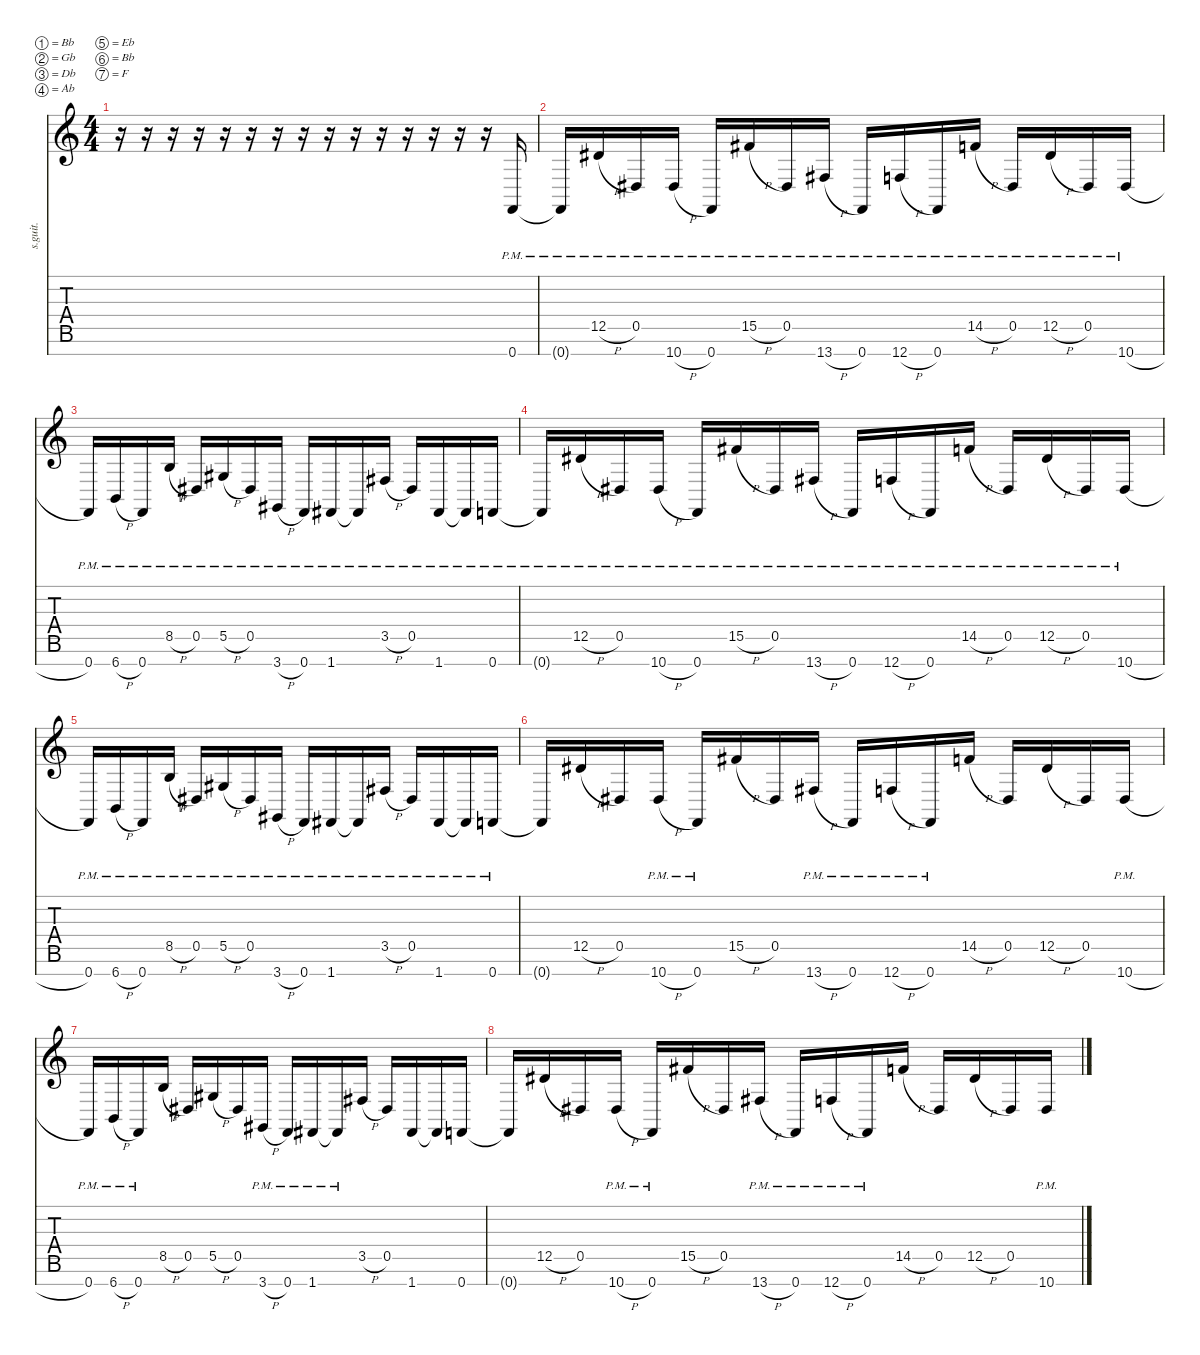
\defaultSystemsLayout 4
\hideDynamics
\bracketExtendMode nobrackets
\track ("Fredrik Thordendal" "s.guit.") {instrument distortionguitar}
\staff {score tabs}
\tuning (Bb3 Gb3 Db3 Ab2 Eb2 Bb1 F1)
\ts (4 4)
\beaming (8 2 2 2 2)
\tempo (110 hide)
\clef g2
\ks c
r.16{dy mf instrument distortionguitar} r.16 r.16 r.16 r.16 r.16 r.16 r.16 r.16 r.16 r.16 r.16 r.16 r.16 r.16 0.7{pm}.16{lyrics (0 "") lyrics (1 "") lyrics (2 "") lyrics (3 "") lyrics (4 "")} |
0.7{pm t}.16{lyrics (0 "") lyrics (1 "") lyrics (2 "") lyrics (3 "") lyrics (4 "") dy f} 12.5{h pm acc #}.16{lyrics (0 "") lyrics (1 "") lyrics (2 "") lyrics (3 "") lyrics (4 "")} 0.5{pm acc #}.16{lyrics (0 "") lyrics (1 "") lyrics (2 "") lyrics (3 "") lyrics (4 "")} 10.7{h pm acc #}.16{lyrics (0 "") lyrics (1 "") lyrics (2 "") lyrics (3 "") lyrics (4 "")} 0.7{pm}.16{lyrics (0 "") lyrics (1 "") lyrics (2 "") lyrics (3 "") lyrics (4 "")} 15.5{h pm acc #}.16{lyrics (0 "") lyrics (1 "") lyrics (2 "") lyrics (3 "") lyrics (4 "")} 0.5{pm acc #}.16{lyrics (0 "") lyrics (1 "") lyrics (2 "") lyrics (3 "") lyrics (4 "")} 13.7{h pm acc #}.16{lyrics (0 "") lyrics (1 "") lyrics (2 "") lyrics (3 "") lyrics (4 "")} 0.7{pm}.16{lyrics (0 "") lyrics (1 "") lyrics (2 "") lyrics (3 "") lyrics (4 "")} 12.7{h pm}.16{lyrics (0 "") lyrics (1 "") lyrics (2 "") lyrics (3 "") lyrics (4 "")} 0.7{pm}.16{lyrics (0 "") lyrics (1 "") lyrics (2 "") lyrics (3 "") lyrics (4 "")} 14.5{h pm}.16{lyrics (0 "") lyrics (1 "") lyrics (2 "") lyrics (3 "") lyrics (4 "")} 0.5{pm acc #}.16{lyrics (0 "") lyrics (1 "") lyrics (2 "") lyrics (3 "") lyrics (4 "")} 12.5{h pm acc #}.16{lyrics (0 "") lyrics (1 "") lyrics (2 "") lyrics (3 "") lyrics (4 "")} 0.5{pm acc #}.16{lyrics (0 "") lyrics (1 "") lyrics (2 "") lyrics (3 "") lyrics (4 "")} 10.7{h pm acc #}.16{lyrics (0 "") lyrics (1 "") lyrics (2 "") lyrics (3 "") lyrics (4 "")} |
0.7{pm}.16{lyrics (0 "") lyrics (1 "") lyrics (2 "") lyrics (3 "") lyrics (4 "")} 6.7{h pm}.16{lyrics (0 "") lyrics (1 "") lyrics (2 "") lyrics (3 "") lyrics (4 "")} 0.7{pm}.16{lyrics (0 "") lyrics (1 "") lyrics (2 "") lyrics (3 "") lyrics (4 "")} 8.5{h pm}.16{lyrics (0 "") lyrics (1 "") lyrics (2 "") lyrics (3 "") lyrics (4 "")} 0.5{pm acc #}.16{lyrics (0 "") lyrics (1 "") lyrics (2 "") lyrics (3 "") lyrics (4 "")} 5.5{h pm acc #}.16{lyrics (0 "") lyrics (1 "") lyrics (2 "") lyrics (3 "") lyrics (4 "")} 0.5{pm acc #}.16{lyrics (0 "") lyrics (1 "") lyrics (2 "") lyrics (3 "") lyrics (4 "")} 3.7{h pm acc #}.16{lyrics (0 "") lyrics (1 "") lyrics (2 "") lyrics (3 "") lyrics (4 "")} 0.7{pm}.16{lyrics (0 "") lyrics (1 "") lyrics (2 "") lyrics (3 "") lyrics (4 "")} 1.7{pm acc #}.16{lyrics (0 "") lyrics (1 "") lyrics (2 "") lyrics (3 "") lyrics (4 "")} 1.7{pm t acc #}.16{lyrics (0 "") lyrics (1 "") lyrics (2 "") lyrics (3 "") lyrics (4 "")} 3.5{h pm acc #}.16{lyrics (0 "") lyrics (1 "") lyrics (2 "") lyrics (3 "") lyrics (4 "")} 0.5{pm acc #}.16{lyrics (0 "") lyrics (1 "") lyrics (2 "") lyrics (3 "") lyrics (4 "")} 1.7{pm acc #}.16{lyrics (0 "") lyrics (1 "") lyrics (2 "") lyrics (3 "") lyrics (4 "")} 1.7{pm t acc #}.16{lyrics (0 "") lyrics (1 "") lyrics (2 "") lyrics (3 "") lyrics (4 "")} 0.7{pm}.16{lyrics (0 "") lyrics (1 "") lyrics (2 "") lyrics (3 "") lyrics (4 "")} |
0.7{pm t}.16{lyrics (0 "") lyrics (1 "") lyrics (2 "") lyrics (3 "") lyrics (4 "")} 12.5{h pm acc #}.16{lyrics (0 "") lyrics (1 "") lyrics (2 "") lyrics (3 "") lyrics (4 "")} 0.5{pm acc #}.16{lyrics (0 "") lyrics (1 "") lyrics (2 "") lyrics (3 "") lyrics (4 "")} 10.7{h pm acc #}.16{lyrics (0 "") lyrics (1 "") lyrics (2 "") lyrics (3 "") lyrics (4 "")} 0.7{pm}.16{lyrics (0 "") lyrics (1 "") lyrics (2 "") lyrics (3 "") lyrics (4 "")} 15.5{h pm acc #}.16{lyrics (0 "") lyrics (1 "") lyrics (2 "") lyrics (3 "") lyrics (4 "")} 0.5{pm acc #}.16{lyrics (0 "") lyrics (1 "") lyrics (2 "") lyrics (3 "") lyrics (4 "")} 13.7{h pm acc #}.16{lyrics (0 "") lyrics (1 "") lyrics (2 "") lyrics (3 "") lyrics (4 "")} 0.7{pm}.16{lyrics (0 "") lyrics (1 "") lyrics (2 "") lyrics (3 "") lyrics (4 "")} 12.7{h pm}.16{lyrics (0 "") lyrics (1 "") lyrics (2 "") lyrics (3 "") lyrics (4 "")} 0.7{pm}.16{lyrics (0 "") lyrics (1 "") lyrics (2 "") lyrics (3 "") lyrics (4 "")} 14.5{h pm}.16{lyrics (0 "") lyrics (1 "") lyrics (2 "") lyrics (3 "") lyrics (4 "")} 0.5{pm acc #}.16{lyrics (0 "") lyrics (1 "") lyrics (2 "") lyrics (3 "") lyrics (4 "")} 12.5{h pm acc #}.16{lyrics (0 "") lyrics (1 "") lyrics (2 "") lyrics (3 "") lyrics (4 "")} 0.5{pm acc #}.16{lyrics (0 "") lyrics (1 "") lyrics (2 "") lyrics (3 "") lyrics (4 "")} 10.7{h pm acc #}.16{lyrics (0 "") lyrics (1 "") lyrics (2 "") lyrics (3 "") lyrics (4 "")} |
0.7{pm}.16{lyrics (0 "") lyrics (1 "") lyrics (2 "") lyrics (3 "") lyrics (4 "")} 6.7{h pm}.16{lyrics (0 "") lyrics (1 "") lyrics (2 "") lyrics (3 "") lyrics (4 "")} 0.7{pm}.16{lyrics (0 "") lyrics (1 "") lyrics (2 "") lyrics (3 "") lyrics (4 "")} 8.5{h pm}.16{lyrics (0 "") lyrics (1 "") lyrics (2 "") lyrics (3 "") lyrics (4 "")} 0.5{pm acc #}.16{lyrics (0 "") lyrics (1 "") lyrics (2 "") lyrics (3 "") lyrics (4 "")} 5.5{h pm acc #}.16{lyrics (0 "") lyrics (1 "") lyrics (2 "") lyrics (3 "") lyrics (4 "")} 0.5{pm acc #}.16{lyrics (0 "") lyrics (1 "") lyrics (2 "") lyrics (3 "") lyrics (4 "")} 3.7{h pm acc #}.16{lyrics (0 "") lyrics (1 "") lyrics (2 "") lyrics (3 "") lyrics (4 "")} 0.7{pm}.16{lyrics (0 "") lyrics (1 "") lyrics (2 "") lyrics (3 "") lyrics (4 "")} 1.7{pm acc #}.16{lyrics (0 "") lyrics (1 "") lyrics (2 "") lyrics (3 "") lyrics (4 "")} 1.7{pm t acc #}.16{lyrics (0 "") lyrics (1 "") lyrics (2 "") lyrics (3 "") lyrics (4 "")} 3.5{h pm acc #}.16{lyrics (0 "") lyrics (1 "") lyrics (2 "") lyrics (3 "") lyrics (4 "")} 0.5{pm acc #}.16{lyrics (0 "") lyrics (1 "") lyrics (2 "") lyrics (3 "") lyrics (4 "")} 1.7{pm acc #}.16{lyrics (0 "") lyrics (1 "") lyrics (2 "") lyrics (3 "") lyrics (4 "")} 1.7{pm t acc #}.16{lyrics (0 "") lyrics (1 "") lyrics (2 "") lyrics (3 "") lyrics (4 "")} 0.7{pm}.16{lyrics (0 "") lyrics (1 "") lyrics (2 "") lyrics (3 "") lyrics (4 "")} |
0.7{t}.16{lyrics (0 "") lyrics (1 "") lyrics (2 "") lyrics (3 "") lyrics (4 "")} 12.5{h acc #}.16{lyrics (0 "") lyrics (1 "") lyrics (2 "") lyrics (3 "") lyrics (4 "")} 0.5{acc #}.16{lyrics (0 "") lyrics (1 "") lyrics (2 "") lyrics (3 "") lyrics (4 "")} 10.7{h pm acc #}.16{lyrics (0 "") lyrics (1 "") lyrics (2 "") lyrics (3 "") lyrics (4 "")} 0.7{pm}.16{lyrics (0 "") lyrics (1 "") lyrics (2 "") lyrics (3 "") lyrics (4 "")} 15.5{h acc #}.16{lyrics (0 "") lyrics (1 "") lyrics (2 "") lyrics (3 "") lyrics (4 "")} 0.5{acc #}.16{lyrics (0 "") lyrics (1 "") lyrics (2 "") lyrics (3 "") lyrics (4 "")} 13.7{h pm acc #}.16{lyrics (0 "") lyrics (1 "") lyrics (2 "") lyrics (3 "") lyrics (4 "")} 0.7{pm}.16{lyrics (0 "") lyrics (1 "") lyrics (2 "") lyrics (3 "") lyrics (4 "")} 12.7{h pm}.16{lyrics (0 "") lyrics (1 "") lyrics (2 "") lyrics (3 "") lyrics (4 "")} 0.7{pm}.16{lyrics (0 "") lyrics (1 "") lyrics (2 "") lyrics (3 "") lyrics (4 "")} 14.5{h}.16{lyrics (0 "") lyrics (1 "") lyrics (2 "") lyrics (3 "") lyrics (4 "")} 0.5{acc #}.16{lyrics (0 "") lyrics (1 "") lyrics (2 "") lyrics (3 "") lyrics (4 "")} 12.5{h acc #}.16{lyrics (0 "") lyrics (1 "") lyrics (2 "") lyrics (3 "") lyrics (4 "")} 0.5{acc #}.16{lyrics (0 "") lyrics (1 "") lyrics (2 "") lyrics (3 "") lyrics (4 "")} 10.7{h pm acc #}.16{lyrics (0 "") lyrics (1 "") lyrics (2 "") lyrics (3 "") lyrics (4 "")} |
0.7{pm}.16{lyrics (0 "") lyrics (1 "") lyrics (2 "") lyrics (3 "") lyrics (4 "")} 6.7{h pm}.16{lyrics (0 "") lyrics (1 "") lyrics (2 "") lyrics (3 "") lyrics (4 "")} 0.7{pm}.16{lyrics (0 "") lyrics (1 "") lyrics (2 "") lyrics (3 "") lyrics (4 "")} 8.5{h}.16{lyrics (0 "") lyrics (1 "") lyrics (2 "") lyrics (3 "") lyrics (4 "")} 0.5{acc #}.16{lyrics (0 "") lyrics (1 "") lyrics (2 "") lyrics (3 "") lyrics (4 "")} 5.5{h acc #}.16{lyrics (0 "") lyrics (1 "") lyrics (2 "") lyrics (3 "") lyrics (4 "")} 0.5{acc #}.16{lyrics (0 "") lyrics (1 "") lyrics (2 "") lyrics (3 "") lyrics (4 "")} 3.7{h pm acc #}.16{lyrics (0 "") lyrics (1 "") lyrics (2 "") lyrics (3 "") lyrics (4 "")} 0.7{pm}.16{lyrics (0 "") lyrics (1 "") lyrics (2 "") lyrics (3 "") lyrics (4 "")} 1.7{pm acc #}.16{lyrics (0 "") lyrics (1 "") lyrics (2 "") lyrics (3 "") lyrics (4 "")} 1.7{pm t acc #}.16{lyrics (0 "") lyrics (1 "") lyrics (2 "") lyrics (3 "") lyrics (4 "")} 3.5{h acc #}.16{lyrics (0 "") lyrics (1 "") lyrics (2 "") lyrics (3 "") lyrics (4 "")} 0.5{acc #}.16{lyrics (0 "") lyrics (1 "") lyrics (2 "") lyrics (3 "") lyrics (4 "")} 1.7{acc #}.16{lyrics (0 "") lyrics (1 "") lyrics (2 "") lyrics (3 "") lyrics (4 "")} 1.7{t acc #}.16{lyrics (0 "") lyrics (1 "") lyrics (2 "") lyrics (3 "") lyrics (4 "")} 0.7.16{lyrics (0 "") lyrics (1 "") lyrics (2 "") lyrics (3 "") lyrics (4 "")} |
0.7{t}.16{lyrics (0 "") lyrics (1 "") lyrics (2 "") lyrics (3 "") lyrics (4 "")} 12.5{h acc #}.16{lyrics (0 "") lyrics (1 "") lyrics (2 "") lyrics (3 "") lyrics (4 "")} 0.5{acc #}.16{lyrics (0 "") lyrics (1 "") lyrics (2 "") lyrics (3 "") lyrics (4 "")} 10.7{h pm acc #}.16{lyrics (0 "") lyrics (1 "") lyrics (2 "") lyrics (3 "") lyrics (4 "")} 0.7{pm}.16{lyrics (0 "") lyrics (1 "") lyrics (2 "") lyrics (3 "") lyrics (4 "")} 15.5{h acc #}.16{lyrics (0 "") lyrics (1 "") lyrics (2 "") lyrics (3 "") lyrics (4 "")} 0.5{acc #}.16{lyrics (0 "") lyrics (1 "") lyrics (2 "") lyrics (3 "") lyrics (4 "")} 13.7{h pm acc #}.16{lyrics (0 "") lyrics (1 "") lyrics (2 "") lyrics (3 "") lyrics (4 "")} 0.7{pm}.16{lyrics (0 "") lyrics (1 "") lyrics (2 "") lyrics (3 "") lyrics (4 "")} 12.7{h pm}.16{lyrics (0 "") lyrics (1 "") lyrics (2 "") lyrics (3 "") lyrics (4 "")} 0.7{pm}.16{lyrics (0 "") lyrics (1 "") lyrics (2 "") lyrics (3 "") lyrics (4 "")} 14.5{h}.16{lyrics (0 "") lyrics (1 "") lyrics (2 "") lyrics (3 "") lyrics (4 "")} 0.5{acc #}.16{lyrics (0 "") lyrics (1 "") lyrics (2 "") lyrics (3 "") lyrics (4 "")} 12.5{h acc #}.16{lyrics (0 "") lyrics (1 "") lyrics (2 "") lyrics (3 "") lyrics (4 "")} 0.5{acc #}.16{lyrics (0 "") lyrics (1 "") lyrics (2 "") lyrics (3 "") lyrics (4 "")} 10.7{h pm acc #}.16{lyrics (0 "") lyrics (1 "") lyrics (2 "") lyrics (3 "") lyrics (4 "")}
